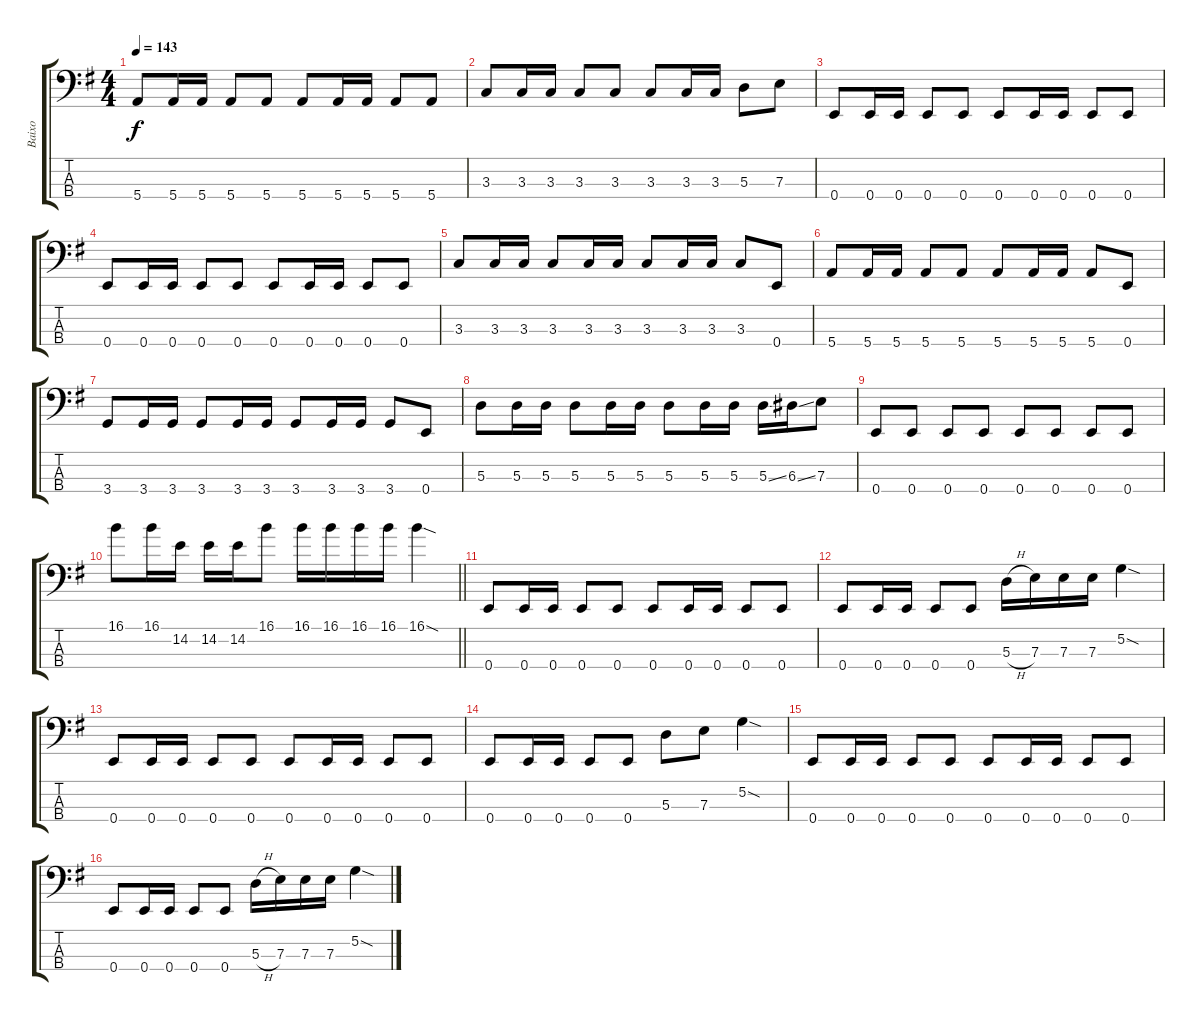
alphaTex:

\track ("Baixo" "Baixo") {instrument electricbassfinger}
\staff {score tabs}
\tuning (G2 D2 A1 E1) {hide}
\ts (4 4)
\tempo 143
\clef f4
\ks g
5.4.8{dy f} 5.4.16 5.4.16 5.4.8 5.4.8 5.4.8 5.4.16 5.4.16 5.4.8 5.4.8 |
3.3.8 3.3.16 3.3.16 3.3.8 3.3.8 3.3.8 3.3.16 3.3.16 5.3.8 7.3.8 |
0.4.8 0.4.16 0.4.16 0.4.8 0.4.8 0.4.8 0.4.16 0.4.16 0.4.8 0.4.8 |
0.4.8 0.4.16 0.4.16 0.4.8 0.4.8 0.4.8 0.4.16 0.4.16 0.4.8 0.4.8 |
3.3.8 3.3.16 3.3.16 3.3.8 3.3.16 3.3.16 3.3.8 3.3.16 3.3.16 3.3.8 0.4.8 |
5.4.8 5.4.16 5.4.16 5.4.8 5.4.8 5.4.8 5.4.16 5.4.16 5.4.8 0.4.8 |
3.4.8 3.4.16 3.4.16 3.4.8 3.4.16 3.4.16 3.4.8 3.4.16 3.4.16 3.4.8 0.4.8 |
5.3.8 5.3.16 5.3.16 5.3.8 5.3.16 5.3.16 5.3.8 5.3.16 5.3.16 5.3{ss}.16 6.3{ss}.16 7.3.8 |
0.4.8 0.4.8 0.4.8 0.4.8 0.4.8 0.4.8 0.4.8 0.4.8 |
\barLineRight lightlight
16.1.8 16.1.16 14.2.16 14.2.16 14.2.16 16.1.8 16.1.16 16.1.16 16.1.16 16.1.16 16.1{sod}.4 |
0.4.8 0.4.16 0.4.16 0.4.8 0.4.8 0.4.8 0.4.16 0.4.16 0.4.8 0.4.8 |
0.4.8 0.4.16 0.4.16 0.4.8 0.4.8 5.3{h}.16 7.3.16 7.3.16 7.3.16 5.2{sod}.4 |
0.4.8 0.4.16 0.4.16 0.4.8 0.4.8 0.4.8 0.4.16 0.4.16 0.4.8 0.4.8 |
0.4.8 0.4.16 0.4.16 0.4.8 0.4.8 5.3.8 7.3.8 5.2{sod}.4 |
0.4.8 0.4.16 0.4.16 0.4.8 0.4.8 0.4.8 0.4.16 0.4.16 0.4.8 0.4.8 |
0.4.8 0.4.16 0.4.16 0.4.8 0.4.8 5.3{h}.16 7.3.16 7.3.16 7.3.16 5.2{sod}.4
